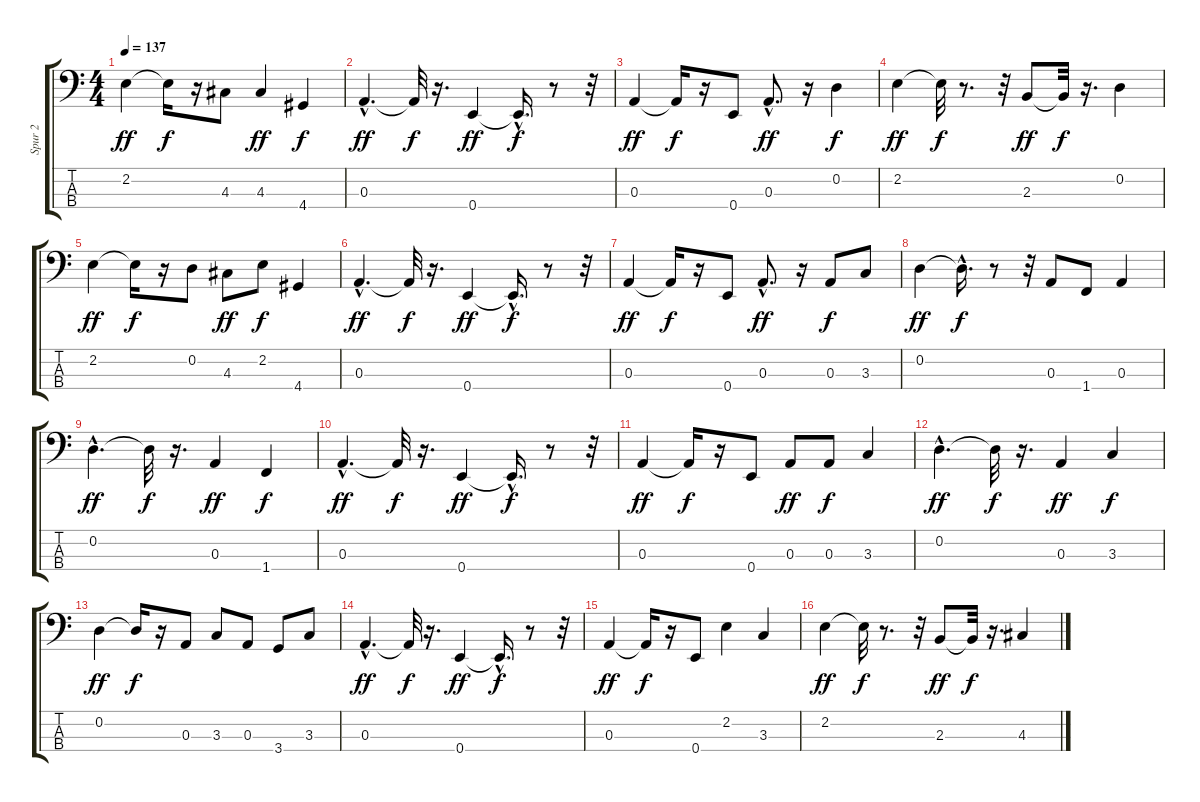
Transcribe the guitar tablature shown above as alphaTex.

\track ("Spur 2" "Spur 2") {instrument electricbasspick}
\staff {score tabs}
\tuning (G2 D2 A1 E1) {hide}
\ts (4 4)
\tempo 137
\clef f4
\ks c
2.2.4{dy ff} 2.2{t}.16{dy f} r.16 4.3.8 4.3.4{dy ff} 4.4.4{dy f} |
0.3{hac}.4{d dy ff} 0.3{t}.32{dy f} r.16{d} 0.4.4{dy ff} 0.4{hac t}.16{d dy f} r.8 r.32 |
0.3.4{dy ff} 0.3{t}.16{dy f} r.16 0.4.8 0.3{hac}.8{d dy ff} r.16 0.2.4{dy f} |
2.2.4{dy ff} 2.2{t}.32{dy f} r.8{d} r.32 2.3.8{dy ff} 2.3{t}.32{dy f} r.16{d} 0.2.4 |
2.2.4{dy ff} 2.2{t}.16{dy f} r.16 0.2.8 4.3.8{dy ff} 2.2.8{dy f} 4.4.4 |
0.3{hac}.4{d dy ff} 0.3{t}.32{dy f} r.16{d} 0.4.4{dy ff} 0.4{hac t}.16{d dy f} r.8 r.32 |
0.3.4{dy ff} 0.3{t}.16{dy f} r.16 0.4.8 0.3{hac}.8{d dy ff} r.16 0.3.8{dy f} 3.3.8 |
0.2.4{dy ff} 0.2{hac t}.16{d dy f} r.8 r.32 0.3.8 1.4.8 0.3.4 |
0.2{hac}.4{d dy ff} 0.2{t}.32{dy f} r.16{d} 0.3.4{dy ff} 1.4.4{dy f} |
0.3{hac}.4{d dy ff} 0.3{t}.32{dy f} r.16{d} 0.4.4{dy ff} 0.4{hac t}.16{d dy f} r.8 r.32 |
0.3.4{dy ff} 0.3{t}.16{dy f} r.16 0.4.8 0.3.8{dy ff} 0.3.8{dy f} 3.3.4 |
0.2{hac}.4{d dy ff} 0.2{t}.32{dy f} r.16{d} 0.3.4{dy ff} 3.3.4{dy f} |
0.2.4{dy ff} 0.2{t}.16{dy f} r.16 0.3.8 3.3.8 0.3.8 3.4.8 3.3.8 |
0.3{hac}.4{d dy ff} 0.3{t}.32{dy f} r.16{d} 0.4.4{dy ff} 0.4{hac t}.16{d dy f} r.8 r.32 |
0.3.4{dy ff} 0.3{t}.16{dy f} r.16 0.4.8 2.2.4 3.3.4 |
2.2.4{dy ff} 2.2{t}.32{dy f} r.8{d} r.32 2.3.8{dy ff} 2.3{t}.32{dy f} r.16{d} 4.3.4
